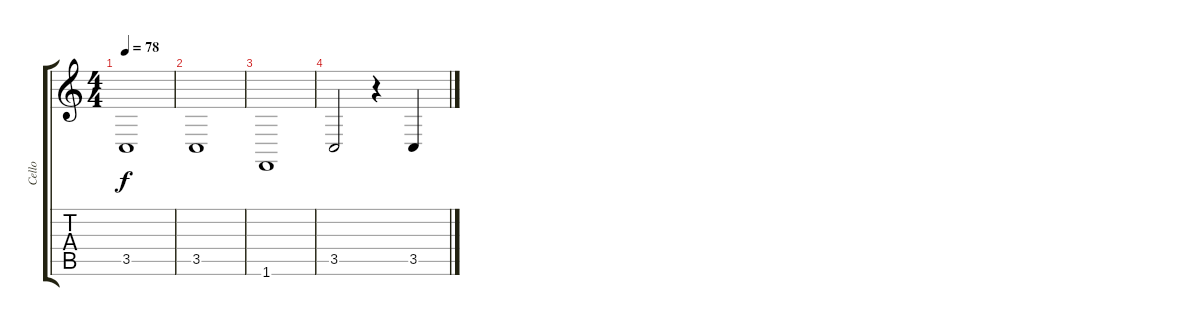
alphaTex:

\track ("Cello" "Cello") {instrument cello}
\staff {score tabs}
\tuning (E4 B3 G3 D3 A2 E2) {hide}
\ts (4 4)
\tempo 78
\clef g2
\ks c
3.5.1{dy f instrument cello} |
3.5.1 |
1.6.1 |
3.5.2 r.4 3.5.4
